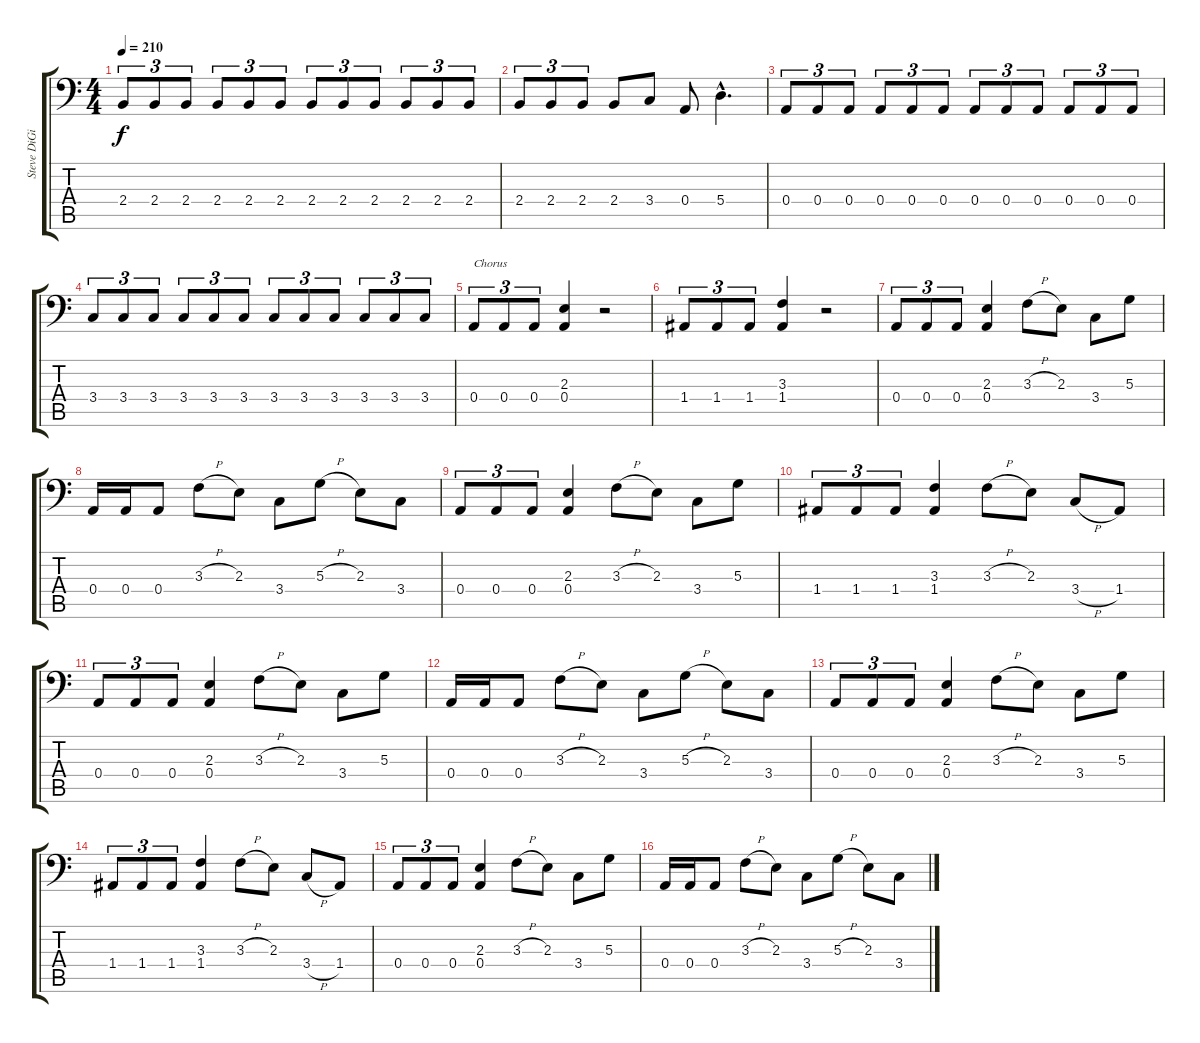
\track ("Steve DiGiorgio" "Steve DiGi") {instrument electricbassfinger}
\staff {score tabs}
\tuning (C3 G2 D2 A1 E1 B0) {hide}
\ts (4 4)
\tempo 210
\clef f4
\ks c
2.4.8{tu (3 2) dy f} 2.4.8{tu (3 2)} 2.4.8{tu (3 2)} 2.4.8{tu (3 2)} 2.4.8{tu (3 2)} 2.4.8{tu (3 2)} 2.4.8{tu (3 2)} 2.4.8{tu (3 2)} 2.4.8{tu (3 2)} 2.4.8{tu (3 2)} 2.4.8{tu (3 2)} 2.4.8{tu (3 2)} |
2.4.8{tu (3 2)} 2.4.8{tu (3 2)} 2.4.8{tu (3 2)} 2.4.8 3.4.8 0.4.8 5.4{hac}.4{d} |
0.4.8{tu (3 2)} 0.4.8{tu (3 2)} 0.4.8{tu (3 2)} 0.4.8{tu (3 2)} 0.4.8{tu (3 2)} 0.4.8{tu (3 2)} 0.4.8{tu (3 2)} 0.4.8{tu (3 2)} 0.4.8{tu (3 2)} 0.4.8{tu (3 2)} 0.4.8{tu (3 2)} 0.4.8{tu (3 2)} |
3.4.8{tu (3 2)} 3.4.8{tu (3 2)} 3.4.8{tu (3 2)} 3.4.8{tu (3 2)} 3.4.8{tu (3 2)} 3.4.8{tu (3 2)} 3.4.8{tu (3 2)} 3.4.8{tu (3 2)} 3.4.8{tu (3 2)} 3.4.8{tu (3 2)} 3.4.8{tu (3 2)} 3.4.8{tu (3 2)} |
0.4.8{tu (3 2) txt "Chorus"} 0.4.8{tu (3 2)} 0.4.8{tu (3 2)} (2.3 0.4).4 r.2 |
1.4.8{tu (3 2)} 1.4.8{tu (3 2)} 1.4.8{tu (3 2)} (3.3 1.4).4 r.2 |
0.4.8{tu (3 2)} 0.4.8{tu (3 2)} 0.4.8{tu (3 2)} (2.3 0.4).4 3.3{h}.8 2.3.8 3.4.8 5.3.8 |
0.4.16 0.4.16 0.4.8 3.3{h}.8 2.3.8 3.4.8 5.3{h}.8 2.3.8 3.4.8 |
0.4.8{tu (3 2)} 0.4.8{tu (3 2)} 0.4.8{tu (3 2)} (2.3 0.4).4 3.3{h}.8 2.3.8 3.4.8 5.3.8 |
1.4.8{tu (3 2)} 1.4.8{tu (3 2)} 1.4.8{tu (3 2)} (3.3 1.4).4 3.3{h}.8 2.3.8 3.4{h}.8 1.4.8 |
0.4.8{tu (3 2)} 0.4.8{tu (3 2)} 0.4.8{tu (3 2)} (2.3 0.4).4 3.3{h}.8 2.3.8 3.4.8 5.3.8 |
0.4.16 0.4.16 0.4.8 3.3{h}.8 2.3.8 3.4.8 5.3{h}.8 2.3.8 3.4.8 |
0.4.8{tu (3 2)} 0.4.8{tu (3 2)} 0.4.8{tu (3 2)} (2.3 0.4).4 3.3{h}.8 2.3.8 3.4.8 5.3.8 |
1.4.8{tu (3 2)} 1.4.8{tu (3 2)} 1.4.8{tu (3 2)} (3.3 1.4).4 3.3{h}.8 2.3.8 3.4{h}.8 1.4.8 |
0.4.8{tu (3 2)} 0.4.8{tu (3 2)} 0.4.8{tu (3 2)} (2.3 0.4).4 3.3{h}.8 2.3.8 3.4.8 5.3.8 |
0.4.16 0.4.16 0.4.8 3.3{h}.8 2.3.8 3.4.8 5.3{h}.8 2.3.8 3.4.8
